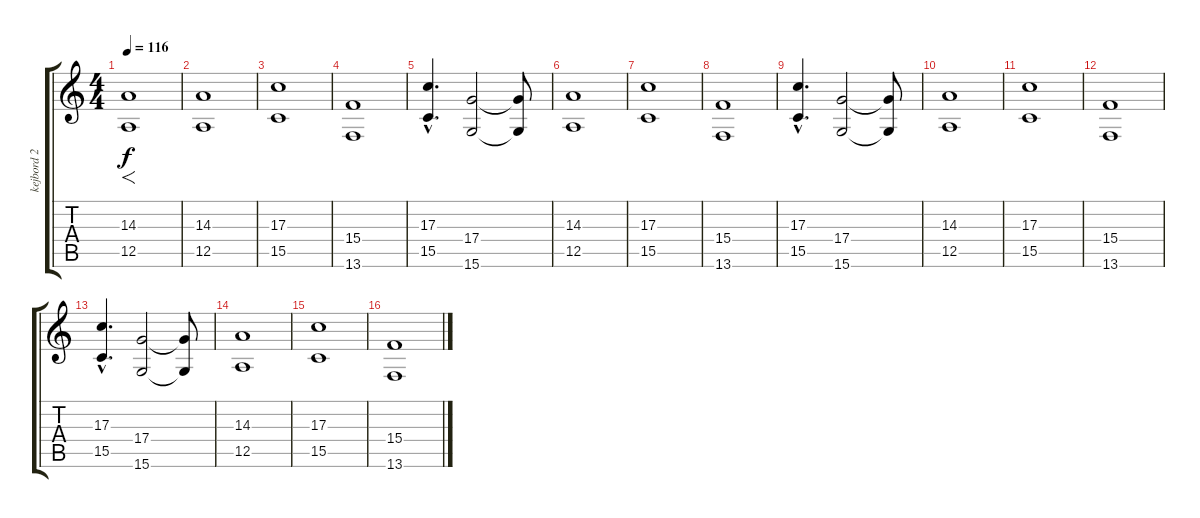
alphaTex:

\track ("kejbord 2" "kejbord 2") {instrument synthstrings1}
\staff {score tabs}
\tuning (E4 B3 G3 D3 A2 E2) {hide}
\ts (4 4)
\tempo 116
\clef g2
\ks c
(14.3 12.5).1{f dy f instrument synthstrings1} |
(14.3 12.5).1 |
(17.3 15.5).1 |
(15.4 13.6).1 |
(17.3{hac} 15.5{hac}).4{d} (17.4 15.6).2 (17.4{t} 15.6{t}).8 |
(14.3 12.5).1 |
(17.3 15.5).1 |
(15.4 13.6).1 |
(17.3{hac} 15.5{hac}).4{d} (17.4 15.6).2 (17.4{t} 15.6{t}).8 |
(14.3 12.5).1 |
(17.3 15.5).1 |
(15.4 13.6).1 |
(17.3{hac} 15.5{hac}).4{d} (17.4 15.6).2 (17.4{t} 15.6{t}).8 |
(14.3 12.5).1 |
(17.3 15.5).1 |
(15.4 13.6).1
